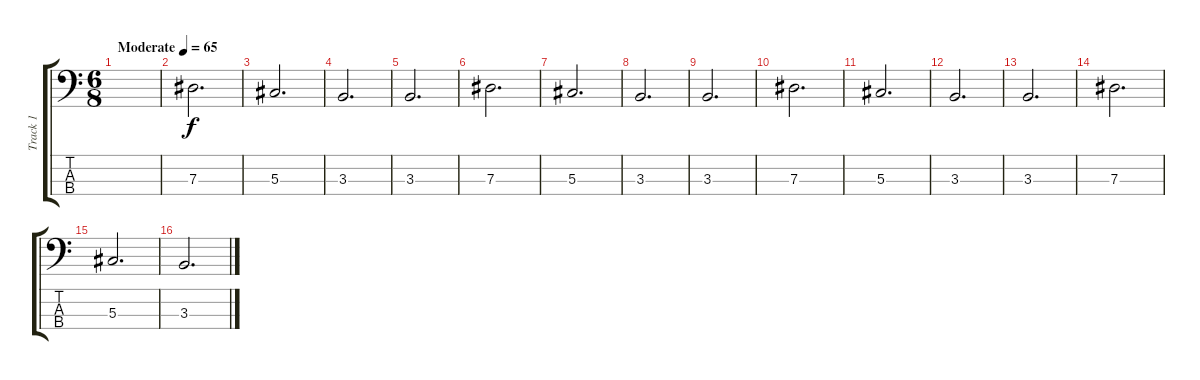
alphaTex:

\track ("Track 1" "Track 1") {instrument electricbassfinger}
\staff {score tabs}
\tuning (Gb2 Db2 Ab1 Eb1) {hide}
\ts (6 8)
\tempo (65 "Moderate")
\clef f4
\ks c
|
7.3.2{d} |
5.3.2{d} |
3.3.2{d} |
3.3.2{d} |
7.3.2{d} |
5.3.2{d} |
3.3.2{d} |
3.3.2{d} |
7.3.2{d} |
5.3.2{d} |
3.3.2{d} |
3.3.2{d} |
7.3.2{d} |
5.3.2{d} |
3.3.2{d}
